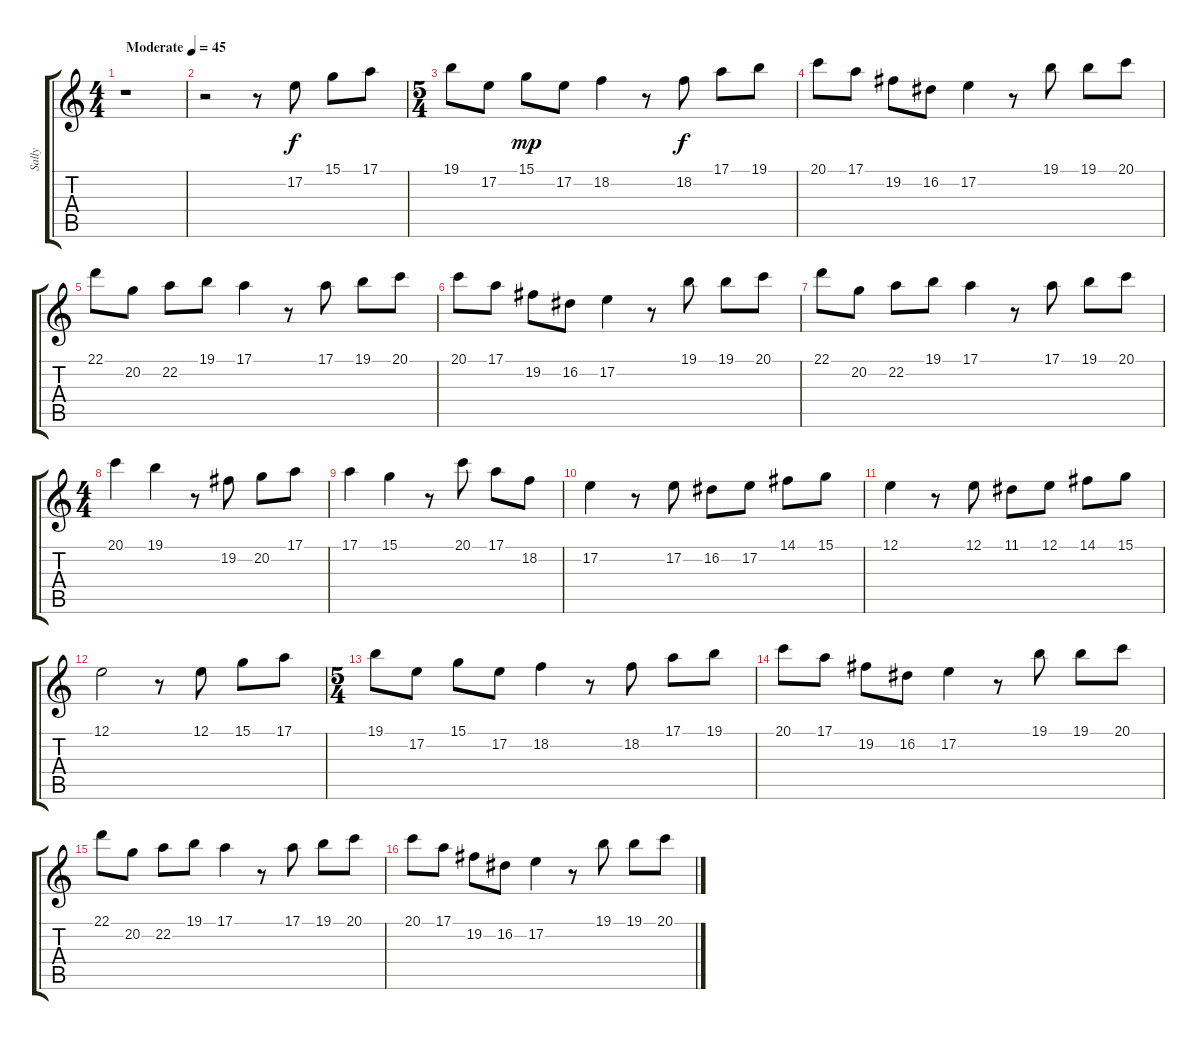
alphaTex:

\track ("Sally" "Sally") {instrument flute}
\staff {score tabs}
\tuning (E4 B3 G3 D3 A2 E2) {hide}
\ts (4 4)
\tempo (45 "Moderate")
\clef g2
\ks c
r.1{dy f instrument flute} |
r.2 r.8 17.2.8 15.1.8 17.1.8 |
\ts (5 4)
19.1.8 17.2.8 15.1.8{dy mp} 17.2.8 18.2.4 r.8 18.2.8{dy f} 17.1.8 19.1.8 |
20.1.8 17.1.8 19.2.8 16.2.8 17.2.4 r.8 19.1.8 19.1.8 20.1.8 |
22.1.8 20.2.8 22.2.8 19.1.8 17.1.4 r.8 17.1.8 19.1.8 20.1.8 |
20.1.8 17.1.8 19.2.8 16.2.8 17.2.4 r.8 19.1.8 19.1.8 20.1.8 |
22.1.8 20.2.8 22.2.8 19.1.8 17.1.4 r.8 17.1.8 19.1.8 20.1.8 |
\ts (4 4)
20.1.4 19.1.4 r.8 19.2.8 20.2.8 17.1.8 |
17.1.4 15.1.4 r.8 20.1.8 17.1.8 18.2.8 |
17.2.4 r.8 17.2.8 16.2.8 17.2.8 14.1.8 15.1.8 |
12.1.4 r.8 12.1.8 11.1.8 12.1.8 14.1.8 15.1.8 |
12.1.2 r.8 12.1.8 15.1.8 17.1.8 |
\ts (5 4)
19.1.8 17.2.8 15.1.8 17.2.8 18.2.4 r.8 18.2.8 17.1.8 19.1.8 |
20.1.8 17.1.8 19.2.8 16.2.8 17.2.4 r.8 19.1.8 19.1.8 20.1.8 |
22.1.8 20.2.8 22.2.8 19.1.8 17.1.4 r.8 17.1.8 19.1.8 20.1.8 |
20.1.8 17.1.8 19.2.8 16.2.8 17.2.4 r.8 19.1.8 19.1.8 20.1.8
